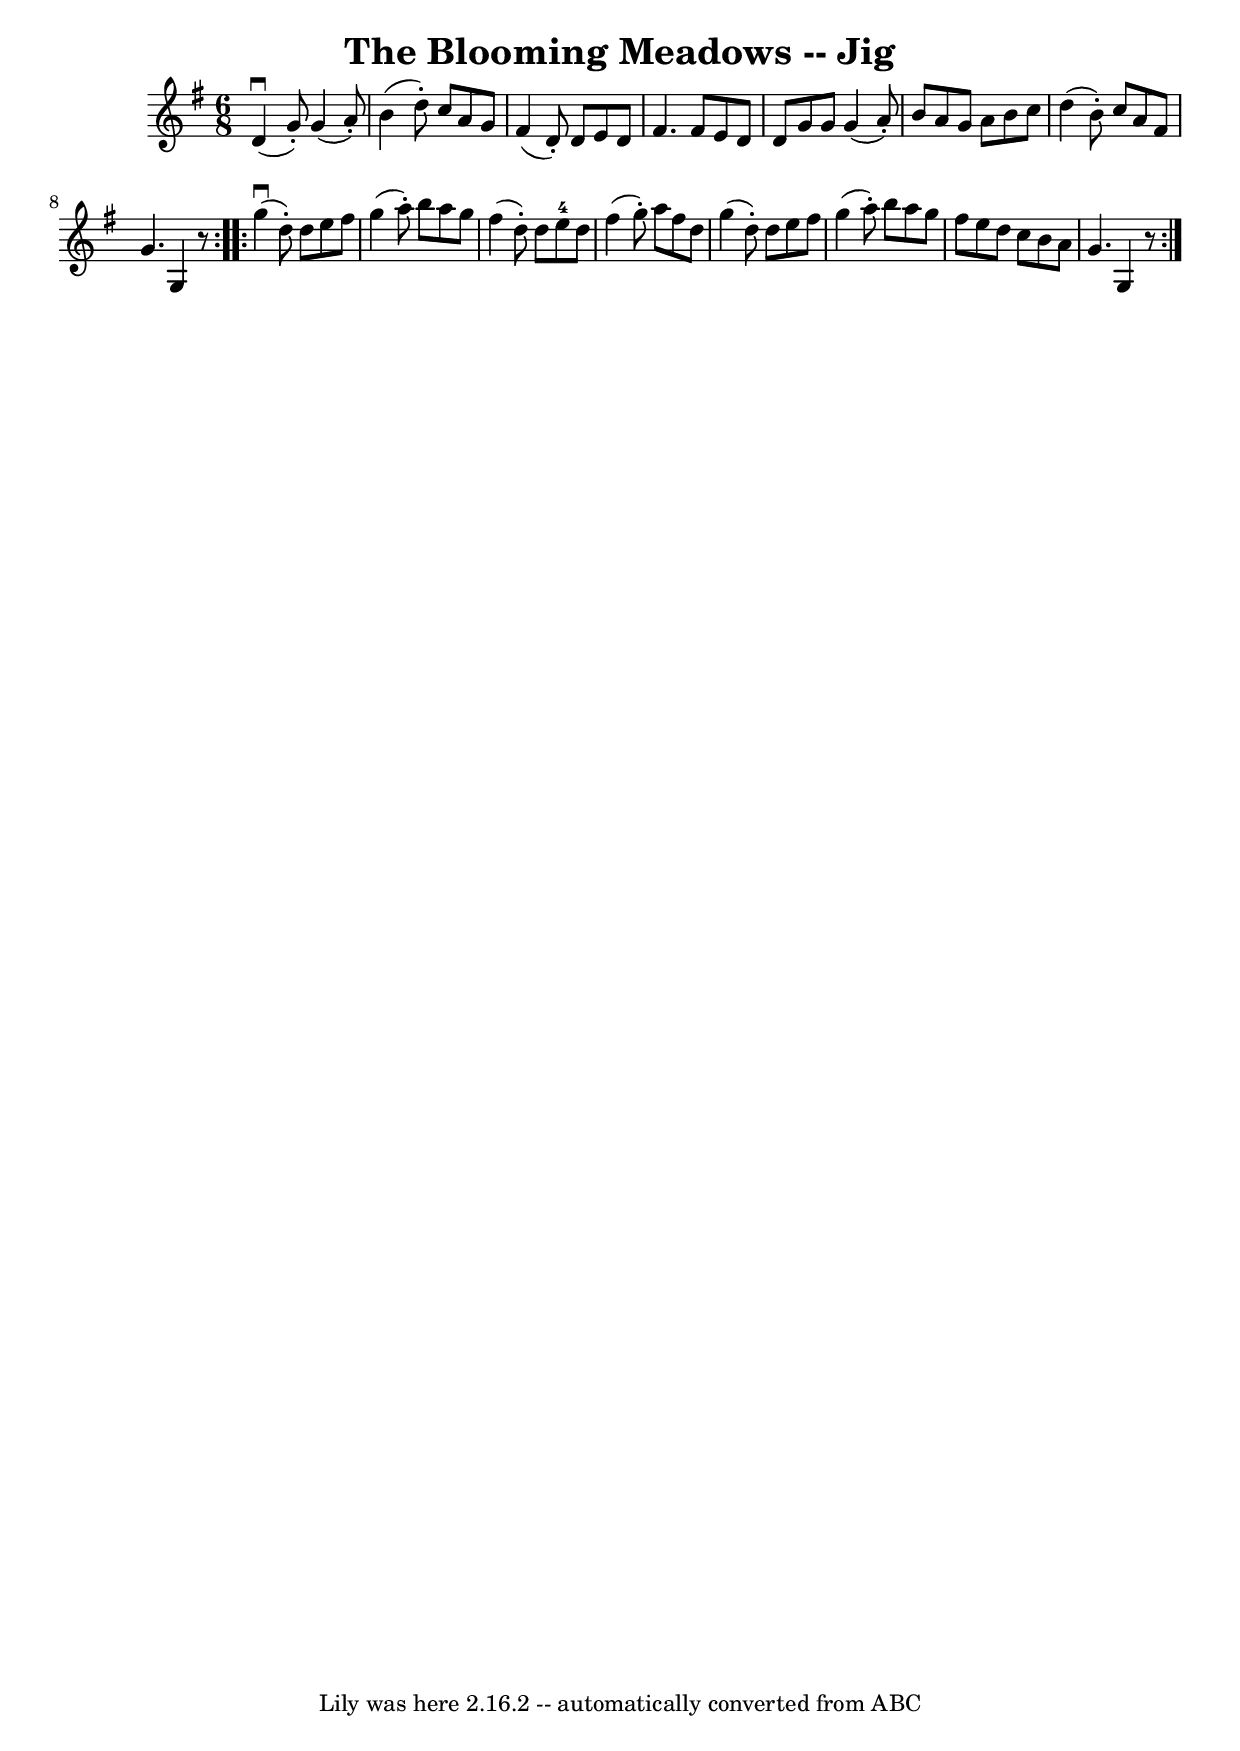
\version "2.16.2"
\include "Mammoth.ily"
\header {
  %% book = "Ryan's Mammoth Collection"
  crossRefNumber = "1"
  footnotes = "\\\\85 438"
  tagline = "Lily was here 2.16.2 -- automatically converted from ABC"
  title = "The Blooming Meadows -- Jig"

}
voicedefault =  {



  \repeat volta 2 {

    \time 6/8 
    \key g \major
    d'4^\downbow(g'8 -.) g'4 (a'8 -.)   
    |
    b'4 (d''8 -.) c''8 a'8 g'8    |
    fis'4 (d'8 
    -.) d'8 e'8 d'8    |
    fis'4. fis'8 e'8 d'8    
    |
    d'8 g'8 g'8 g'4 (a'8 -.)   |
    b'8 a'8    
    g'8 a'8 b'8 c''8    |
    d''4 (b'8 -.) c''8 a'8    
    fis'8    |
    g'4. g4    r8   
  }     
  \repeat volta 2 {
    g''4 ^\downbow(d''8 -.) d''8 e''8 fis''8    |
    g''4 (a''8 -. 
    -) b''8 a''8 g''8    |
    fis''4 (d''8 -.) d''8 e''8 
    -4 d''8    |
    fis''4 (g''8 -.) a''8 fis''8 d''8    
    |
    g''4 (d''8 -.) d''8 e''8 fis''8    |
    g''4 (
    a''8 -.) b''8 a''8 g''8    |
    fis''8 e''8 d''8 c''8 
    b'8 a'8    |
    g'4. g4    r8   
  }   

}

\score{
  <<

    \context Staff="default"
    {
      \voicedefault 
      
    }

  >>
  \layout {
    
  }
  \midi {
  }

}
